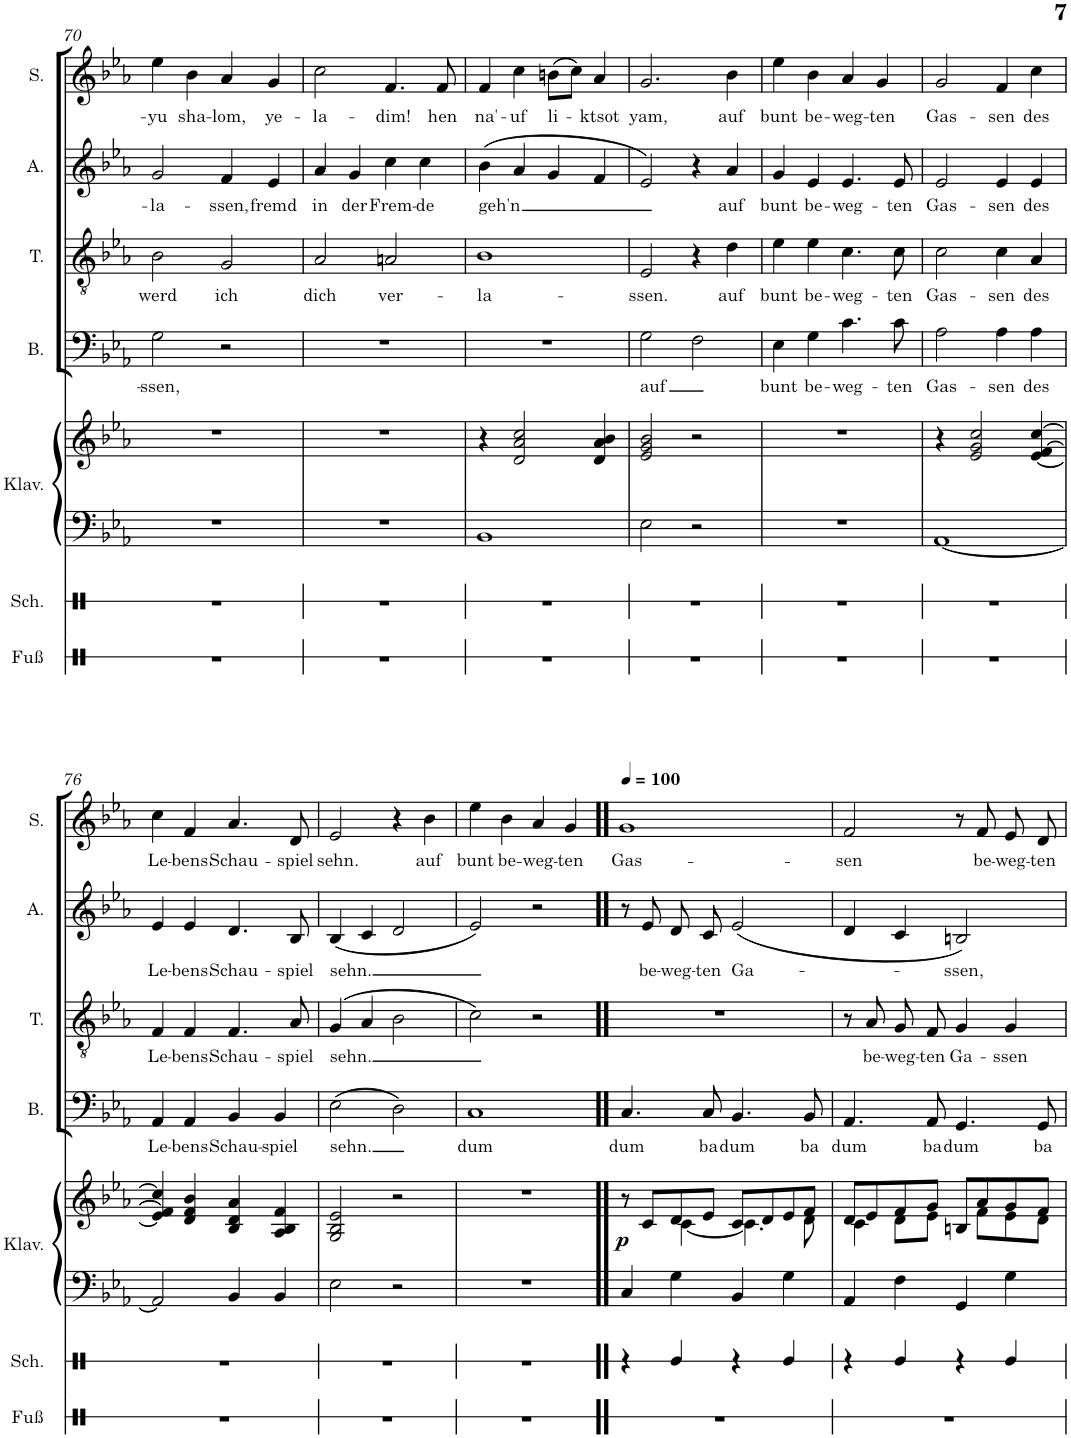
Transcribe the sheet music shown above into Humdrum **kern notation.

**kern	**kern	**kern	**kern	**dynam	**kern	**text	**kern	**text	**kern	**text	**kern	**text
*part7	*part6	*part5	*part5	*part5	*part4	*part4	*part3	*part3	*part2	*part2	*part1	*part1
*staff8	*staff7	*staff6	*staff5	*staff5/6	*staff4	*staff4	*staff3	*staff3	*staff2	*staff2	*staff1	*staff1
*I"Fuß	*I"Schnipsen	*I"Klavier	*	*	*I"Bass	*	*I"Tenor	*	*I"Alto	*	*I"Soprano	*
*I'Fuß	*I'Sch.	*I'Klav.	*	*	*I'B.	*	*I'T.	*	*I'A.	*	*I'S.	*
!!LO:PB:g=z
*clefX	*clefX	*clefF4	*clefG2	*	*clefF4	*	*clefGv2	*	*clefG2	*	*clefG2	*
*k[]	*k[]	*k[b-e-a-]	*k[b-e-a-]	*	*k[b-e-a-]	*	*k[b-e-a-]	*	*k[b-e-a-]	*	*k[b-e-a-]	*
*M4/4	*M4/4	*M4/4	*M4/4	*	*M4/4	*	*M4/4	*	*M4/4	*	*M4/4	*
*met(c)	*met(c)	*met(c)	*met(c)	*	*met(c)	*	*met(c)	*	*met(c)	*	*met(c)	*
=70	=70	=70	=70	=70	=70	=70	=70	=70	=70	=70	=70	=70
!	!	!	!	!	!	!LO:LY:b	!	!LO:LY:b	!	!LO:LY:b	!	!LO:LY:b
1r	1r	1r	1r	.	2G\	-ssen,	2B-\	werd	2g/	-la-	4ee-\	-yu
!	!	!	!	!	!	!	!	!	!	!	!	!LO:LY:b
.	.	.	.	.	.	.	.	.	.	.	4b-\	sha-
!	!	!	!	!	!	!	!	!LO:LY:b	!	!LO:LY:b	!	!LO:LY:b
.	.	.	.	.	2r	.	2G/	ich	4f/	-ssen,	4a-/	-lom,
!	!	!	!	!	!	!	!	!	!	!LO:LY:b	!	!LO:LY:b
.	.	.	.	.	.	.	.	.	4e-/	fremd	4g/	ye-
=71	=71	=71	=71	=71	=71	=71	=71	=71	=71	=71	=71	=71
!	!	!	!	!	!	!	!	!LO:LY:b	!	!LO:LY:b	!	!LO:LY:b
1r	1r	1r	1r	.	1r	.	2A-/	dich	4a-/	in	2cc\	-la-
!	!	!	!	!	!	!	!	!	!	!LO:LY:b	!	!
.	.	.	.	.	.	.	.	.	4g/	der	.	.
!	!	!	!	!	!	!	!	!LO:LY:b	!	!LO:LY:b	!	!LO:LY:b
.	.	.	.	.	.	.	2An/	ver-	4cc\	Frem-	4.f/	-dim!
!	!	!	!	!	!	!	!	!	!	!LO:LY:b	!	!
.	.	.	.	.	.	.	.	.	4cc\	-de	.	.
!	!	!	!	!	!	!	!	!	!	!	!	!LO:LY:b
.	.	.	.	.	.	.	.	.	.	.	8f/	hen
=72	=72	=72	=72	=72	=72	=72	=72	=72	=72	=72	=72	=72
!	!	!	!	!	!	!	!	!LO:LY:b	!	!LO:LY:b	!	!LO:LY:b
1r	1r	1BB-	4r	.	1r	.	1B-	-la-	(4b-\	geh'n	4f/	na'-
!	!	!	!	!	!	!	!	!	!	!	!	!LO:LY:b
.	.	.	2d/ 2a-/ 2cc/	.	.	.	.	.	4a-/	.	4cc\	-uf
!	!	!	!	!	!	!	!	!	!	!	!	!LO:LY:b
.	.	.	.	.	.	.	.	.	4g/	.	(8bn\L	li-
.	.	.	.	.	.	.	.	.	.	.	8cc\J)	.
!	!	!	!	!	!	!	!	!	!	!	!	!LO:LY:b
.	.	.	4d/ 4a-/ 4b-/	.	.	.	.	.	4f/	.	4a-/	-ktsot
=73	=73	=73	=73	=73	=73	=73	=73	=73	=73	=73	=73	=73
!	!	!	!	!	!	!LO:LY:b	!	!LO:LY:b	!	!	!	!LO:LY:b
1r	1r	2E-\	2e-/ 2g/ 2b-/	.	2G\	auf	2E-/	-ssen.	2e-/)	.	2.g/	yam,
.	.	2r	2r	.	2F\	.	4r	.	4r	.	.	.
!	!	!	!	!	!	!	!	!LO:LY:b	!	!LO:LY:b	!	!LO:LY:b
.	.	.	.	.	.	.	4d\	auf	4a-/	auf	4b-\	auf
=74	=74	=74	=74	=74	=74	=74	=74	=74	=74	=74	=74	=74
!	!	!	!	!	!	!LO:LY:b	!	!LO:LY:b	!	!LO:LY:b	!	!LO:LY:b
1r	1r	1r	1r	.	4E-\	bunt	4e-\	bunt	4g/	bunt	4ee-\	bunt
!	!	!	!	!	!	!LO:LY:b	!	!LO:LY:b	!	!LO:LY:b	!	!LO:LY:b
.	.	.	.	.	4G\	be-	4e-\	be-	4e-/	be-	4b-\	be-
!	!	!	!	!	!	!LO:LY:b	!	!LO:LY:b	!	!LO:LY:b	!	!LO:LY:b
.	.	.	.	.	4.c\	-weg-	4.c\	-weg-	4.e-/	-weg-	4a-/	-weg-
!	!	!	!	!	!	!	!	!	!	!	!	!LO:LY:b
.	.	.	.	.	.	.	.	.	.	.	4g/	-ten
!	!	!	!	!	!	!LO:LY:b	!	!LO:LY:b	!	!LO:LY:b	!	!
.	.	.	.	.	8c\	-ten	8c\	-ten	8e-/	-ten	.	.
=75	=75	=75	=75	=75	=75	=75	=75	=75	=75	=75	=75	=75
!	!	!	!	!	!	!LO:LY:b	!	!LO:LY:b	!	!LO:LY:b	!	!LO:LY:b
1r	1r	[1AA-	4r	.	2A-\	Gas-	2c\	Gas-	2e-/	Gas-	2g/	Gas-
.	.	.	2e-/ 2g/ 2cc/	.	.	.	.	.	.	.	.	.
!	!	!	!	!	!	!LO:LY:b	!	!LO:LY:b	!	!LO:LY:b	!	!LO:LY:b
.	.	.	.	.	4A-\	-sen	4c\	-sen	4e-/	-sen	4f/	-sen
!	!	!	!	!	!	!LO:LY:b	!	!LO:LY:b	!	!LO:LY:b	!	!LO:LY:b
.	.	.	[4e-/ [4f/ [4cc/	.	4A-\	des	4A-/	des	4e-/	des	4cc\	des
!!LO:LB:g=z
=76	=76	=76	=76	=76	=76	=76	=76	=76	=76	=76	=76	=76
!	!	!	!	!	!	!LO:LY:b	!	!LO:LY:b	!	!LO:LY:b	!	!LO:LY:b
1r	1r	2AA-/]	4e-/] 4f/] 4cc/]	.	4AA-/	Le-	4F/	Le-	4e-/	Le-	4cc\	Le-
!	!	!	!	!	!	!LO:LY:b	!	!LO:LY:b	!	!LO:LY:b	!	!LO:LY:b
.	.	.	4d/ 4f/ 4b-/	.	4AA-/	-bens	4F/	-bens	4e-/	-bens	4f/	-bens
!	!	!	!	!	!	!LO:LY:b	!	!LO:LY:b	!	!LO:LY:b	!	!LO:LY:b
.	.	4BB-/	4B-/ 4d/ 4a-/	.	4BB-/	Schau-	4.F/	Schau-	4.d/	Schau-	4.a-/	Schau-
!	!	!	!	!	!	!LO:LY:b	!	!	!	!	!	!
.	.	4BB-/	4A-/ 4B-/ 4f/	.	4BB-/	-spiel	.	.	.	.	.	.
!	!	!	!	!	!	!	!	!LO:LY:b	!	!LO:LY:b	!	!LO:LY:b
.	.	.	.	.	.	.	8A-/	-spiel	8B-/	-spiel	8d/	-spiel
=77	=77	=77	=77	=77	=77	=77	=77	=77	=77	=77	=77	=77
!	!	!	!	!	!	!LO:LY:b	!	!LO:LY:b	!	!LO:LY:b	!	!LO:LY:b
1r	1r	2E-\	2G/ 2B-/ 2e-/	.	(2E-\	sehn.	(4G/	sehn.	(4B-/	sehn.	2e-/	sehn.
.	.	.	.	.	.	.	4A-/	.	4c/	.	.	.
.	.	2r	2r	.	2D\)	.	2B-\	.	2d/	.	4r	.
!	!	!	!	!	!	!	!	!	!	!	!	!LO:LY:b
.	.	.	.	.	.	.	.	.	.	.	4b-\	auf
=78	=78	=78	=78	=78	=78	=78	=78	=78	=78	=78	=78	=78
!	!	!	!	!	!	!LO:LY:b	!	!	!	!	!	!LO:LY:b
1r	1r	1r	1r	.	1C	dum	2c\)	.	2e-/)	.	4ee-\	bunt
!	!	!	!	!	!	!	!	!	!	!	!	!LO:LY:b
.	.	.	.	.	.	.	.	.	.	.	4b-\	be-
!	!	!	!	!	!	!	!	!	!	!	!	!LO:LY:b
.	.	.	.	.	.	.	2r	.	2r	.	4a-/	-weg-
!	!	!	!	!	!	!	!	!	!	!	!	!LO:LY:b
.	.	.	.	.	.	.	.	.	.	.	4g/	-ten
=79!!	=79!!	=79!!	=79!!	=79!!	=79!!	=79!!	=79!!	=79!!	=79!!	=79!!	=79!!	=79!!
*	*	*	*	*	*	*	*	*	*	*	*MM100	*
*	*	*	*^	*	*	*	*	*	*	*	*	*
!	!	!	!	!	!LO:DY:b	!	!LO:LY:b	!	!	!	!	!	!LO:LY:b
1r	4r	4C/	8r	4ryy	p	4.C/	dum	1r	.	8r	.	1g	Gas-
!	!	!	!	!	!	!	!	!	!	!	!LO:LY:b	!	!
.	.	.	8c/L	.	.	.	.	.	.	8e-/	be-	.	.
!	!	!	!	!	!	!	!	!	!	!	!LO:LY:b	!	!
.	4Re/	4G\	8d/	[4c\	.	.	.	.	.	8d/L	-weg-	.	.
!	!	!	!	!	!	!	!LO:LY:b	!	!	!	!LO:LY:b	!	!
.	.	.	8e-/J	.	.	8C/	ba	.	.	8c/J	-ten	.	.
!	!	!	!	!	!	!	!LO:LY:b	!	!	!	!LO:LY:b	!	!
.	4r	4BB-/	8c/L	4.c\]	.	4.BB-/	dum	.	.	(2e-/	Ga-	.	.
.	.	.	8d/	.	.	.	.	.	.	.	.	.	.
.	4Re/	4G\	8e-/	.	.	.	.	.	.	.	.	.	.
!	!	!	!	!	!	!	!LO:LY:b	!	!	!	!	!	!
.	.	.	8f/J	8d\	.	8BB-/	ba	.	.	.	.	.	.
=80	=80	=80	=80	=80	=80	=80	=80	=80	=80	=80	=80	=80	=80
!	!	!	!	!	!	!	!LO:LY:b	!	!	!	!	!	!LO:LY:b
1r	4r	4AA-/	8d/L	4c\	.	4.AA-/	dum	8r	.	4d/	.	2f/	-sen
!	!	!	!	!	!	!	!	!	!LO:LY:b	!	!	!	!
.	.	.	8e-/	.	.	.	.	8A-/	be-	.	.	.	.
!	!	!	!	!	!	!	!	!	!LO:LY:b	!	!	!	!
.	4Re/	4F\	8f/	8d\L	.	.	.	8G/L	-weg-	4c/	.	.	.
!	!	!	!	!	!	!	!LO:LY:b	!	!LO:LY:b	!	!	!	!
.	.	.	8g/J	8e-\J	.	8AA-/	ba	8F/J	-ten	.	.	.	.
!	!	!	!	!	!	!	!LO:LY:b	!	!LO:LY:b	!	!LO:LY:b	!	!
.	4r	4GG/	8Bn/L	8ryy	.	4.GG/	dum	4G/	Ga-	2Bn/)	-ssen,	8r	.
!	!	!	!	!	!	!	!	!	!	!	!	!	!LO:LY:b
.	.	.	8a-/	8f\L	.	.	.	.	.	.	.	8f/	be-
!	!	!	!	!	!	!	!	!	!LO:LY:b	!	!	!	!LO:LY:b
.	4Re/	4G\	8g/	8e-\	.	.	.	4G/	-ssen	.	.	8e-/	-weg-
!	!	!	!	!	!	!	!LO:LY:b	!	!	!	!	!	!LO:LY:b
.	.	.	8f/J	8d\J	.	8GG/	ba	.	.	.	.	8d/	-ten
*	*	*	*v	*v	*	*	*	*	*	*	*	*	*
=	=	=	=	=	=	=	=	=	=	=	=	=
*-	*-	*-	*-	*-	*-	*-	*-	*-	*-	*-	*-	*-
